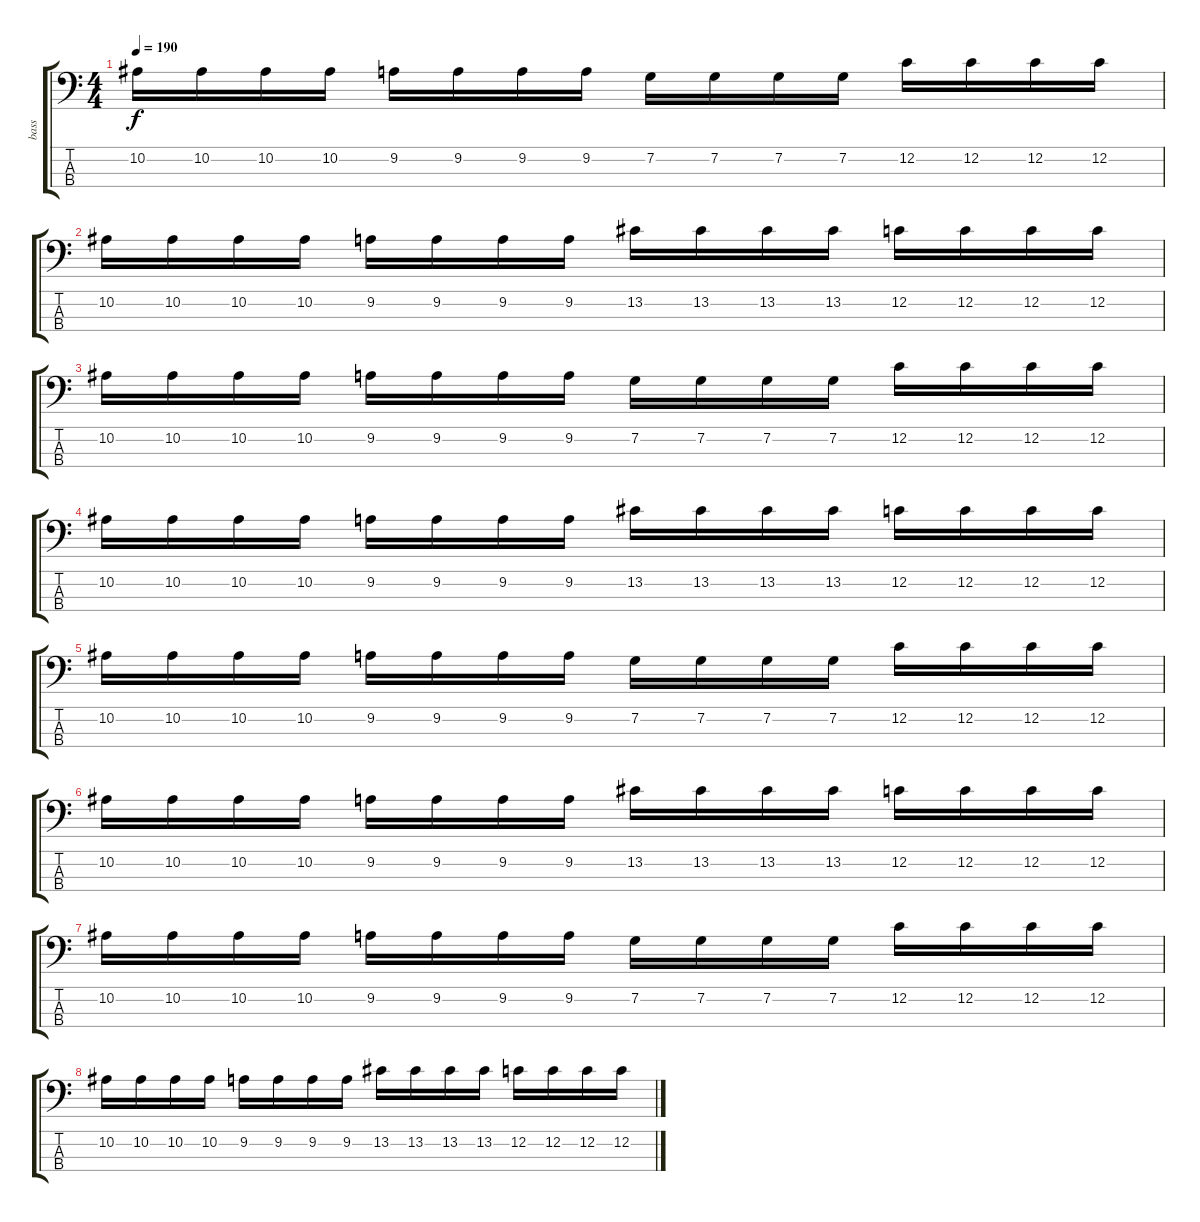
\track ("bass" "bass") {instrument electricbasspick}
\staff {score tabs}
\tuning (F2 C2 G1 C1) {hide}
\ts (4 4)
\tempo 190
\clef f4
\ks c
10.2.16{dy f} 10.2.16 10.2.16 10.2.16 9.2.16 9.2.16 9.2.16 9.2.16 7.2.16 7.2.16 7.2.16 7.2.16 12.2.16 12.2.16 12.2.16 12.2.16 |
10.2.16 10.2.16 10.2.16 10.2.16 9.2.16 9.2.16 9.2.16 9.2.16 13.2.16 13.2.16 13.2.16 13.2.16 12.2.16 12.2.16 12.2.16 12.2.16 |
10.2.16 10.2.16 10.2.16 10.2.16 9.2.16 9.2.16 9.2.16 9.2.16 7.2.16 7.2.16 7.2.16 7.2.16 12.2.16 12.2.16 12.2.16 12.2.16 |
10.2.16 10.2.16 10.2.16 10.2.16 9.2.16 9.2.16 9.2.16 9.2.16 13.2.16 13.2.16 13.2.16 13.2.16 12.2.16 12.2.16 12.2.16 12.2.16 |
10.2.16 10.2.16 10.2.16 10.2.16 9.2.16 9.2.16 9.2.16 9.2.16 7.2.16 7.2.16 7.2.16 7.2.16 12.2.16 12.2.16 12.2.16 12.2.16 |
10.2.16 10.2.16 10.2.16 10.2.16 9.2.16 9.2.16 9.2.16 9.2.16 13.2.16 13.2.16 13.2.16 13.2.16 12.2.16 12.2.16 12.2.16 12.2.16 |
10.2.16 10.2.16 10.2.16 10.2.16 9.2.16 9.2.16 9.2.16 9.2.16 7.2.16 7.2.16 7.2.16 7.2.16 12.2.16 12.2.16 12.2.16 12.2.16 |
10.2.16 10.2.16 10.2.16 10.2.16 9.2.16 9.2.16 9.2.16 9.2.16 13.2.16 13.2.16 13.2.16 13.2.16 12.2.16 12.2.16 12.2.16 12.2.16
